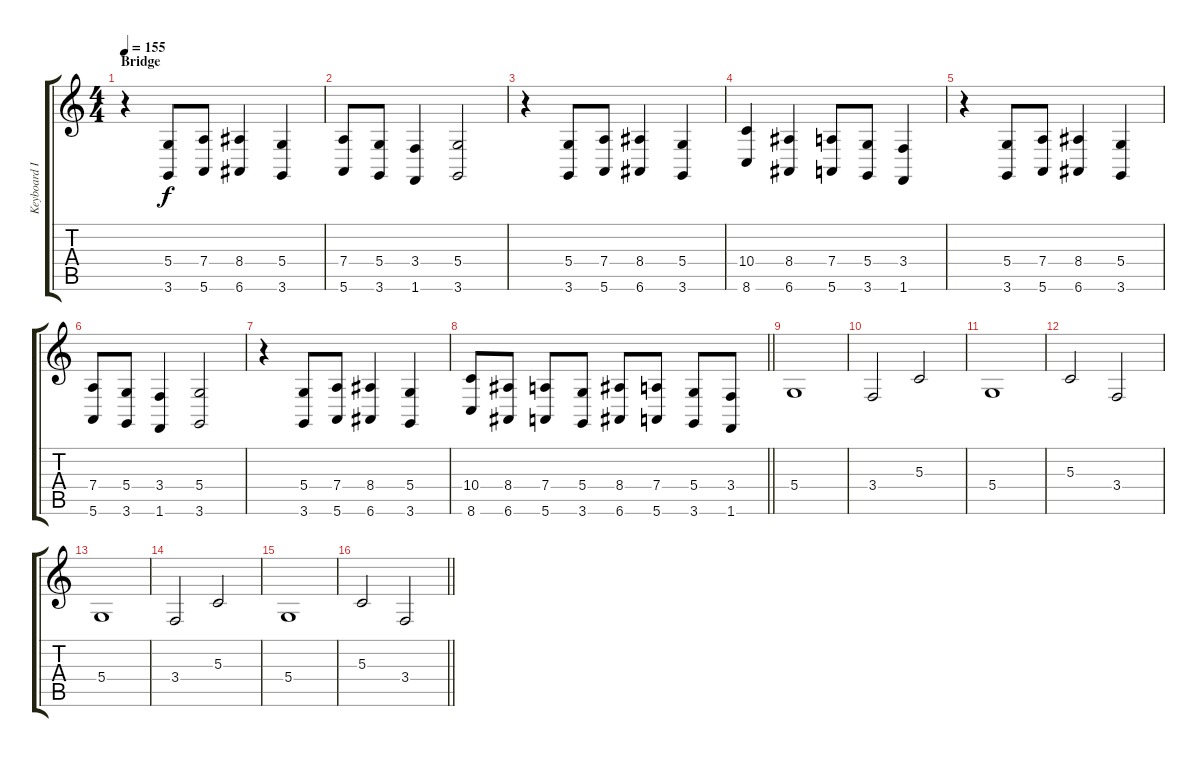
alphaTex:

\track ("Keyboard I" "Keyboard I") {instrument churchorgan}
\staff {score tabs}
\tuning (E4 B3 G3 D3 A2 E2) {hide}
\ts (4 4)
\section ("" "Bridge")
\tempo 155
\clef g2
\ks c
r.4{dy f} (5.4 3.6).8 (7.4 5.6).8 (8.4 6.6).4 (5.4 3.6).4 |
(7.4 5.6).8 (5.4 3.6).8 (3.4 1.6).4 (5.4 3.6).2 |
r.4 (5.4 3.6).8 (7.4 5.6).8 (8.4 6.6).4 (5.4 3.6).4 |
(10.4 8.6).4 (8.4 6.6).4 (7.4 5.6).8 (5.4 3.6).8 (3.4 1.6).4 |
r.4 (5.4 3.6).8 (7.4 5.6).8 (8.4 6.6).4 (5.4 3.6).4 |
(7.4 5.6).8 (5.4 3.6).8 (3.4 1.6).4 (5.4 3.6).2 |
r.4 (5.4 3.6).8 (7.4 5.6).8 (8.4 6.6).4 (5.4 3.6).4 |
\barLineRight lightlight
(10.4 8.6).8 (8.4 6.6).8 (7.4 5.6).8 (5.4 3.6).8 (8.4 6.6).8 (7.4 5.6).8 (5.4 3.6).8 (3.4 1.6).8 |
5.4.1 |
3.4.2 5.3.2 |
5.4.1 |
5.3.2 3.4.2 |
5.4.1 |
3.4.2 5.3.2 |
5.4.1 |
\barLineRight lightlight
5.3.2 3.4.2
